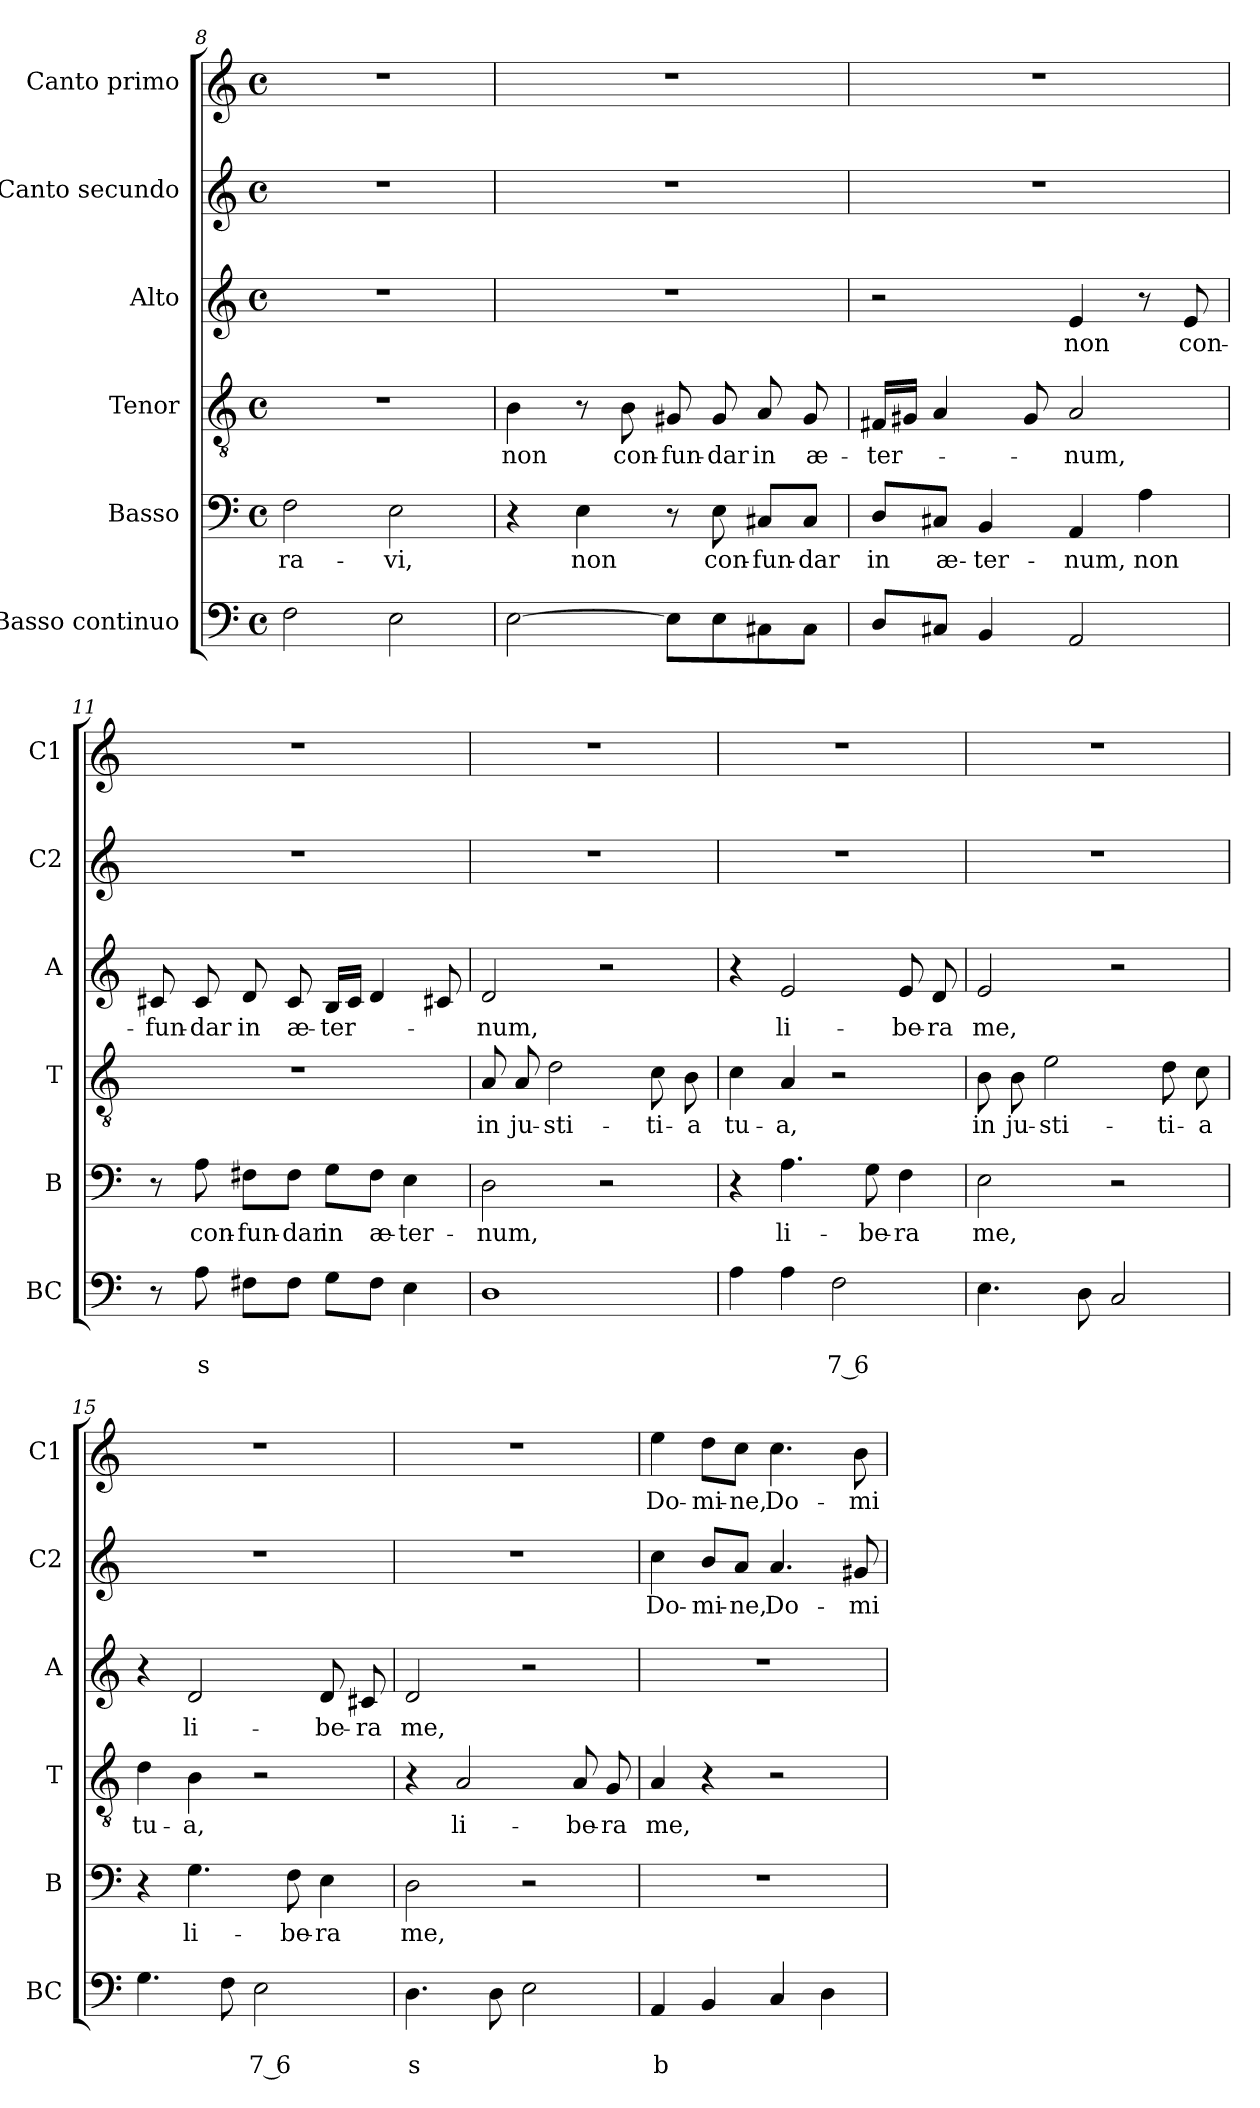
**kern	**text	**text	**kern	**text	**kern	**text	**kern	**text	**kern	**text	**kern	**text
*part6	*part6	*part6	*part5	*part5	*part4	*part4	*part3	*part3	*part2	*part2	*part1	*part1
*staff6	*staff6	*staff6	*staff5	*staff5	*staff4	*staff4	*staff3	*staff3	*staff2	*staff2	*staff1	*staff1
*I"Basso continuo	*	*	*I"Basso	*	*I"Tenor	*	*I"Alto	*	*I"Canto secundo	*	*I"Canto primo	*
*I'BC	*	*	*I'B	*	*I'T	*	*I'A	*	*I'C2	*	*I'C1	*
*clefF4	*	*	*clefF4	*	*clefGv2	*	*clefG2	*	*clefG2	*	*clefG2	*
*k[]	*	*	*k[]	*	*k[]	*	*k[]	*	*k[]	*	*k[]	*
*C:	*	*	*C:	*	*C:	*	*C:	*	*C:	*	*C:	*
*M4/4	*	*	*M4/4	*	*M4/4	*	*M4/4	*	*M4/4	*	*M4/4	*
*met(c)	*	*	*met(c)	*	*met(c)	*	*met(c)	*	*met(c)	*	*met(c)	*
=8	=8	=8	=8	=8	=8	=8	=8	=8	=8	=8	=8	=8
!	!	!	!	!LO:LY:b	!	!	!	!	!	!	!	!
2F\	.	.	2F\	-ra-	1r	.	1r	.	1r	.	1r	.
!	!	!	!	!LO:LY:b	!	!	!	!	!	!	!	!
2E\	.	.	2E\	-vi,	.	.	.	.	.	.	.	.
=9	=9	=9	=9	=9	=9	=9	=9	=9	=9	=9	=9	=9
!	!	!	!	!	!	!LO:LY:b	!	!	!	!	!	!
[2E\	.	.	4r	.	4B\	non	1r	.	1r	.	1r	.
!	!	!	!	!LO:LY:b	!	!	!	!	!	!	!	!
.	.	.	4E\	non	8r	.	.	.	.	.	.	.
!	!	!	!	!	!	!LO:LY:b	!	!	!	!	!	!
.	.	.	.	.	8B\	con-	.	.	.	.	.	.
!	!	!	!	!	!	!LO:LY:b	!	!	!	!	!	!
8E\L]	.	.	8r	.	8G#X/	-fun-	.	.	.	.	.	.
!	!	!	!	!LO:LY:b	!	!LO:LY:b	!	!	!	!	!	!
8E\	.	.	8E\	con-	8G#/	-dar	.	.	.	.	.	.
!	!	!	!	!LO:LY:b	!	!LO:LY:b	!	!	!	!	!	!
8C#X\	.	.	8C#X/L	-fun-	8A/	in	.	.	.	.	.	.
!	!	!	!	!LO:LY:b	!	!LO:LY:b	!	!	!	!	!	!
8C#\J	.	.	8C#/J	-dar	8G#/	æ-	.	.	.	.	.	.
!!LO:PB:g=z
=10	=10	=10	=10	=10	=10	=10	=10	=10	=10	=10	=10	=10
!	!	!	!	!LO:LY:b	!	!LO:LY:b	!	!	!	!	!	!
8D/L	.	.	8D/L	in	16F#X/LL	-ter-	2r	.	1r	.	1r	.
.	.	.	.	.	16G#X/JJ	.	.	.	.	.	.	.
!	!	!	!	!LO:LY:b	!	!	!	!	!	!	!	!
8C#X/J	.	.	8C#X/J	æ-	4A/	.	.	.	.	.	.	.
!	!	!	!	!LO:LY:b	!	!	!	!	!	!	!	!
4BB/	.	.	4BB/	-ter-	.	.	.	.	.	.	.	.
.	.	.	.	.	8G#/	.	.	.	.	.	.	.
!	!	!	!	!LO:LY:b	!	!LO:LY:b	!	!LO:LY:b	!	!	!	!
2AA/	.	.	4AA/	-num,	2A/	-num,	4e/	non	.	.	.	.
!	!	!	!	!LO:LY:b	!	!	!	!	!	!	!	!
.	.	.	4A\	non	.	.	8r	.	.	.	.	.
!	!	!	!	!	!	!	!	!LO:LY:b	!	!	!	!
.	.	.	.	.	.	.	8e/	con-	.	.	.	.
=11	=11	=11	=11	=11	=11	=11	=11	=11	=11	=11	=11	=11
!	!	!	!	!	!	!	!	!LO:LY:b	!	!	!	!
8r	.	.	8r	.	1r	.	8c#X/	-fun-	1r	.	1r	.
!	!	!LO:LY:b	!	!LO:LY:b	!	!	!	!LO:LY:b	!	!	!	!
8A\	.	s	8A\	con-	.	.	8c#/	-dar	.	.	.	.
!	!	!	!	!LO:LY:b	!	!	!	!LO:LY:b	!	!	!	!
8F#X\L	.	.	8F#X\L	-fun-	.	.	8d/	in	.	.	.	.
!	!	!	!	!LO:LY:b	!	!	!	!LO:LY:b	!	!	!	!
8F#\J	.	.	8F#\J	-dar	.	.	8c#/	æ-	.	.	.	.
!	!	!	!	!LO:LY:b	!	!	!	!LO:LY:b	!	!	!	!
8G\L	.	.	8G\L	in	.	.	16B/LL	-ter-	.	.	.	.
.	.	.	.	.	.	.	16c#/JJ	.	.	.	.	.
!	!	!	!	!LO:LY:b	!	!	!	!	!	!	!	!
8F#\J	.	.	8F#\J	æ-	.	.	4d/	.	.	.	.	.
!	!	!	!	!LO:LY:b	!	!	!	!	!	!	!	!
4E\	.	.	4E\	-ter-	.	.	.	.	.	.	.	.
.	.	.	.	.	.	.	8c#X/	.	.	.	.	.
=12	=12	=12	=12	=12	=12	=12	=12	=12	=12	=12	=12	=12
!	!	!	!	!LO:LY:b	!	!LO:LY:b	!	!LO:LY:b	!	!	!	!
1D	.	.	2D\	-num,	8A/	in	2d/	-num,	1r	.	1r	.
!	!	!	!	!	!	!LO:LY:b	!	!	!	!	!	!
.	.	.	.	.	8A/	ju-	.	.	.	.	.	.
!	!	!	!	!	!	!LO:LY:b	!	!	!	!	!	!
.	.	.	.	.	2d\	-sti-	.	.	.	.	.	.
.	.	.	2r	.	.	.	2r	.	.	.	.	.
!	!	!	!	!	!	!LO:LY:b	!	!	!	!	!	!
.	.	.	.	.	8c\	-ti-	.	.	.	.	.	.
!	!	!	!	!	!	!LO:LY:b	!	!	!	!	!	!
.	.	.	.	.	8B\	-a	.	.	.	.	.	.
=13	=13	=13	=13	=13	=13	=13	=13	=13	=13	=13	=13	=13
!	!	!	!	!	!	!LO:LY:b	!	!	!	!	!	!
4A\	.	.	4r	.	4c\	tu-	4r	.	1r	.	1r	.
!	!	!	!	!LO:LY:b	!	!LO:LY:b	!	!LO:LY:b	!	!	!	!
4A\	.	.	4.A\	li-	4A/	-a,	2e/	li-	.	.	.	.
!	!	!LO:LY:b	!	!	!	!	!	!	!	!	!	!
2F\	.	7 6	.	.	2r	.	.	.	.	.	.	.
!	!	!	!	!LO:LY:b	!	!	!	!	!	!	!	!
.	.	.	8G\	-be-	.	.	.	.	.	.	.	.
!	!	!	!	!LO:LY:b	!	!	!	!LO:LY:b	!	!	!	!
.	.	.	4F\	-ra	.	.	8e/	-be-	.	.	.	.
!	!	!	!	!	!	!	!	!LO:LY:b	!	!	!	!
.	.	.	.	.	.	.	8d/	-ra	.	.	.	.
=14	=14	=14	=14	=14	=14	=14	=14	=14	=14	=14	=14	=14
!	!	!	!	!LO:LY:b	!	!LO:LY:b	!	!LO:LY:b	!	!	!	!
4.E\	.	.	2E\	me,	8B\	in	2e/	me,	1r	.	1r	.
!	!	!	!	!	!	!LO:LY:b	!	!	!	!	!	!
.	.	.	.	.	8B\	ju-	.	.	.	.	.	.
!	!	!	!	!	!	!LO:LY:b	!	!	!	!	!	!
.	.	.	.	.	2e\	-sti-	.	.	.	.	.	.
8D\	.	.	.	.	.	.	.	.	.	.	.	.
2C/	.	.	2r	.	.	.	2r	.	.	.	.	.
!	!	!	!	!	!	!LO:LY:b	!	!	!	!	!	!
.	.	.	.	.	8d\	-ti-	.	.	.	.	.	.
!	!	!	!	!	!	!LO:LY:b	!	!	!	!	!	!
.	.	.	.	.	8c\	-a	.	.	.	.	.	.
!!LO:LB:g=z
=15	=15	=15	=15	=15	=15	=15	=15	=15	=15	=15	=15	=15
!	!	!	!	!	!	!LO:LY:b	!	!	!	!	!	!
4.G\	.	.	4r	.	4d\	tu-	4r	.	1r	.	1r	.
!	!	!	!	!LO:LY:b	!	!LO:LY:b	!	!LO:LY:b	!	!	!	!
.	.	.	4.G\	li-	4B\	-a,	2d/	li-	.	.	.	.
8F\	.	.	.	.	.	.	.	.	.	.	.	.
!	!	!LO:LY:b	!	!	!	!	!	!	!	!	!	!
2E\	.	7 6	.	.	2r	.	.	.	.	.	.	.
!	!	!	!	!LO:LY:b	!	!	!	!	!	!	!	!
.	.	.	8F\	-be-	.	.	.	.	.	.	.	.
!	!	!	!	!LO:LY:b	!	!	!	!LO:LY:b	!	!	!	!
.	.	.	4E\	-ra	.	.	8d/	-be-	.	.	.	.
!	!	!	!	!	!	!	!	!LO:LY:b	!	!	!	!
.	.	.	.	.	.	.	8c#X/	-ra	.	.	.	.
=16	=16	=16	=16	=16	=16	=16	=16	=16	=16	=16	=16	=16
!	!	!LO:LY:b	!	!LO:LY:b	!	!	!	!LO:LY:b	!	!	!	!
4.D\	.	s	2D\	me,	4r	.	2d/	me,	1r	.	1r	.
!	!	!	!	!	!	!LO:LY:b	!	!	!	!	!	!
.	.	.	.	.	2A/	li-	.	.	.	.	.	.
8D\	.	.	.	.	.	.	.	.	.	.	.	.
2E\	.	.	2r	.	.	.	2r	.	.	.	.	.
!	!	!	!	!	!	!LO:LY:b	!	!	!	!	!	!
.	.	.	.	.	8A/	-be-	.	.	.	.	.	.
!	!	!	!	!	!	!LO:LY:b	!	!	!	!	!	!
.	.	.	.	.	8G/	-ra	.	.	.	.	.	.
=17	=17	=17	=17	=17	=17	=17	=17	=17	=17	=17	=17	=17
!	!	!LO:LY:b	!	!	!	!LO:LY:b	!	!	!	!LO:LY:b	!	!LO:LY:b
4AA/	.	b	1r	.	4A/	me,	1r	.	4cc\	Do-	4ee\	Do-
!	!	!	!	!	!	!	!	!	!	!LO:LY:b	!	!LO:LY:b
4BB/	.	.	.	.	4r	.	.	.	8b/L	-mi-	8dd\L	-mi-
!	!	!	!	!	!	!	!	!	!	!LO:LY:b	!	!LO:LY:b
.	.	.	.	.	.	.	.	.	8a/J	-ne,	8cc\J	-ne,
!	!	!	!	!	!	!	!	!	!	!LO:LY:b	!	!LO:LY:b
4C/	.	.	.	.	2r	.	.	.	4.a/	Do-	4.cc\	Do-
4D\	.	.	.	.	.	.	.	.	.	.	.	.
!	!	!	!	!	!	!	!	!	!	!LO:LY:b	!	!LO:LY:b
.	.	.	.	.	.	.	.	.	8g#X/	-mi-	8b\	-mi-
=	=	=	=	=	=	=	=	=	=	=	=	=
*-	*-	*-	*-	*-	*-	*-	*-	*-	*-	*-	*-	*-
